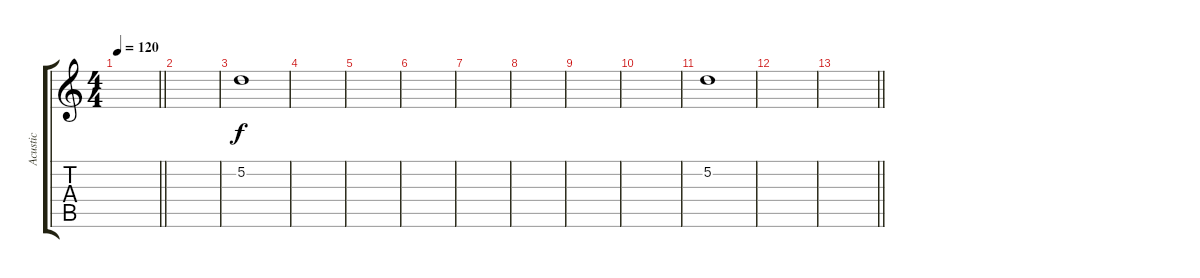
\track ("Acustic" "Acustic") {instrument acousticguitarsteel}
\staff {score tabs}
\tuning (D4 A3 F3 C3 G2 D2) {hide}
\ts (4 4)
\tempo 120
\clef g2
\barLineRight lightlight
\ks c
|
|
5.2.1 |
|
|
|
|
|
|
|
5.2.1 |
|
\barLineRight lightlight
